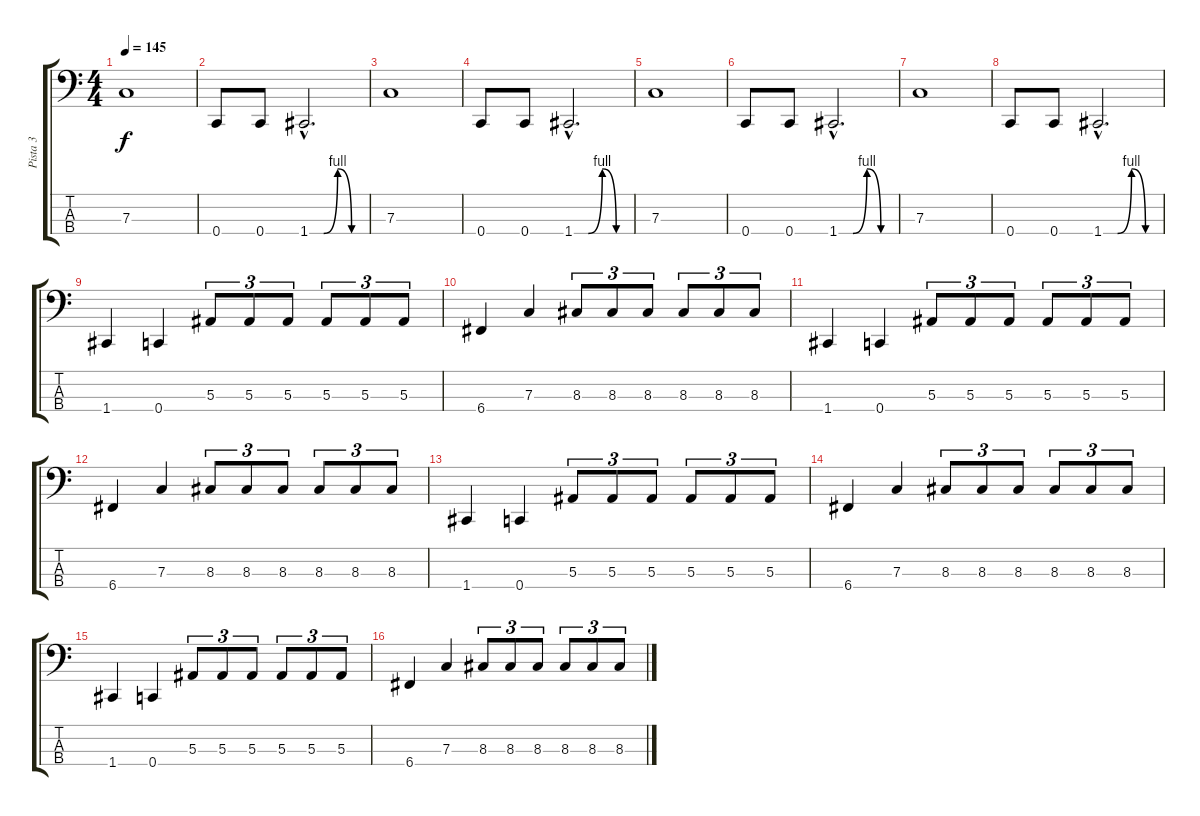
\track ("Pista 3" "Pista 3") {instrument electricbassfinger}
\staff {score tabs}
\tuning (Eb2 Bb1 F1 C1) {hide}
\ts (4 4)
\tempo 145
\clef f4
\ks c
7.3.1{dy f volume 9 instrument slapbass1} |
0.4.8{instrument electricbassfinger} 0.4.8 1.4{be (custom 0 0 15 0 30 4 45 0 60 0) hac}.2{d} |
7.3.1{volume 9 instrument slapbass1} |
0.4.8{instrument electricbassfinger} 0.4.8 1.4{be (custom 0 0 15 0 30 4 45 0 60 0) hac}.2{d} |
7.3.1{volume 9 instrument slapbass1} |
0.4.8{instrument electricbassfinger} 0.4.8 1.4{be (custom 0 0 15 0 30 4 45 0 60 0) hac}.2{d} |
7.3.1{volume 9 instrument slapbass1} |
0.4.8{instrument electricbassfinger} 0.4.8 1.4{be (custom 0 0 15 0 30 4 45 0 60 0) hac}.2{d} |
1.4.4 0.4.4 5.3.8{tu (3 2)} 5.3.8{tu (3 2)} 5.3.8{tu (3 2)} 5.3.8{tu (3 2)} 5.3.8{tu (3 2)} 5.3.8{tu (3 2)} |
6.4.4 7.3.4 8.3.8{tu (3 2)} 8.3.8{tu (3 2)} 8.3.8{tu (3 2)} 8.3.8{tu (3 2)} 8.3.8{tu (3 2)} 8.3.8{tu (3 2)} |
1.4.4 0.4.4 5.3.8{tu (3 2)} 5.3.8{tu (3 2)} 5.3.8{tu (3 2)} 5.3.8{tu (3 2)} 5.3.8{tu (3 2)} 5.3.8{tu (3 2)} |
6.4.4 7.3.4 8.3.8{tu (3 2)} 8.3.8{tu (3 2)} 8.3.8{tu (3 2)} 8.3.8{tu (3 2)} 8.3.8{tu (3 2)} 8.3.8{tu (3 2)} |
1.4.4 0.4.4 5.3.8{tu (3 2)} 5.3.8{tu (3 2)} 5.3.8{tu (3 2)} 5.3.8{tu (3 2)} 5.3.8{tu (3 2)} 5.3.8{tu (3 2)} |
6.4.4 7.3.4 8.3.8{tu (3 2)} 8.3.8{tu (3 2)} 8.3.8{tu (3 2)} 8.3.8{tu (3 2)} 8.3.8{tu (3 2)} 8.3.8{tu (3 2)} |
1.4.4 0.4.4 5.3.8{tu (3 2)} 5.3.8{tu (3 2)} 5.3.8{tu (3 2)} 5.3.8{tu (3 2)} 5.3.8{tu (3 2)} 5.3.8{tu (3 2)} |
6.4.4 7.3.4 8.3.8{tu (3 2)} 8.3.8{tu (3 2)} 8.3.8{tu (3 2)} 8.3.8{tu (3 2)} 8.3.8{tu (3 2)} 8.3.8{tu (3 2)}
